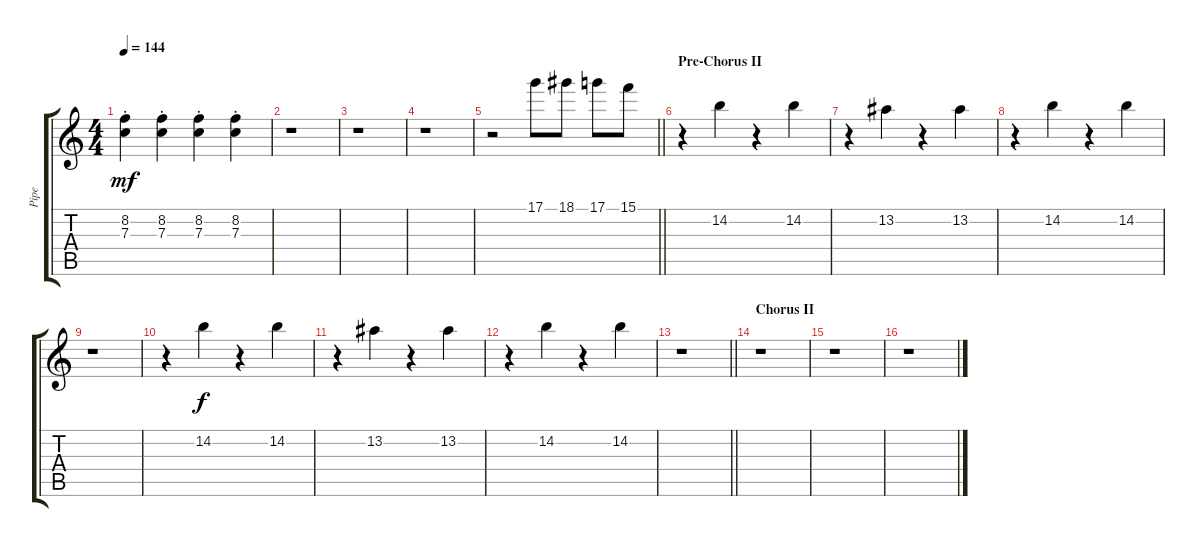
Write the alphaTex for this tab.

\track ("Pipe" "Pipe") {instrument piccolo}
\staff {score tabs}
\tuning (D5 A4 F4 C4 G3 D3) {hide}
\ts (4 4)
\tempo 144
\clef g2
\ks c
(8.2{st} 7.3{st}).4{dy mf} (8.2{st} 7.3{st}).4 (8.2{st} 7.3{st}).4 (8.2{st} 7.3{st}).4 |
r.1 |
r.1 |
r.1 |
\barLineRight lightlight
r.2 17.1.8 18.1.8 17.1.8 15.1.8 |
\section ("" "Pre-Chorus II")
r.4 14.2.4 r.4 14.2.4 |
r.4 13.2.4 r.4 13.2.4 |
r.4 14.2.4 r.4 14.2.4 |
r.1 |
r.4 14.2.4{dy f} r.4 14.2.4 |
r.4 13.2.4 r.4 13.2.4 |
r.4 14.2.4 r.4 14.2.4 |
\barLineRight lightlight
r.1 |
\section ("" "Chorus II")
r.1 |
r.1 |
r.1
